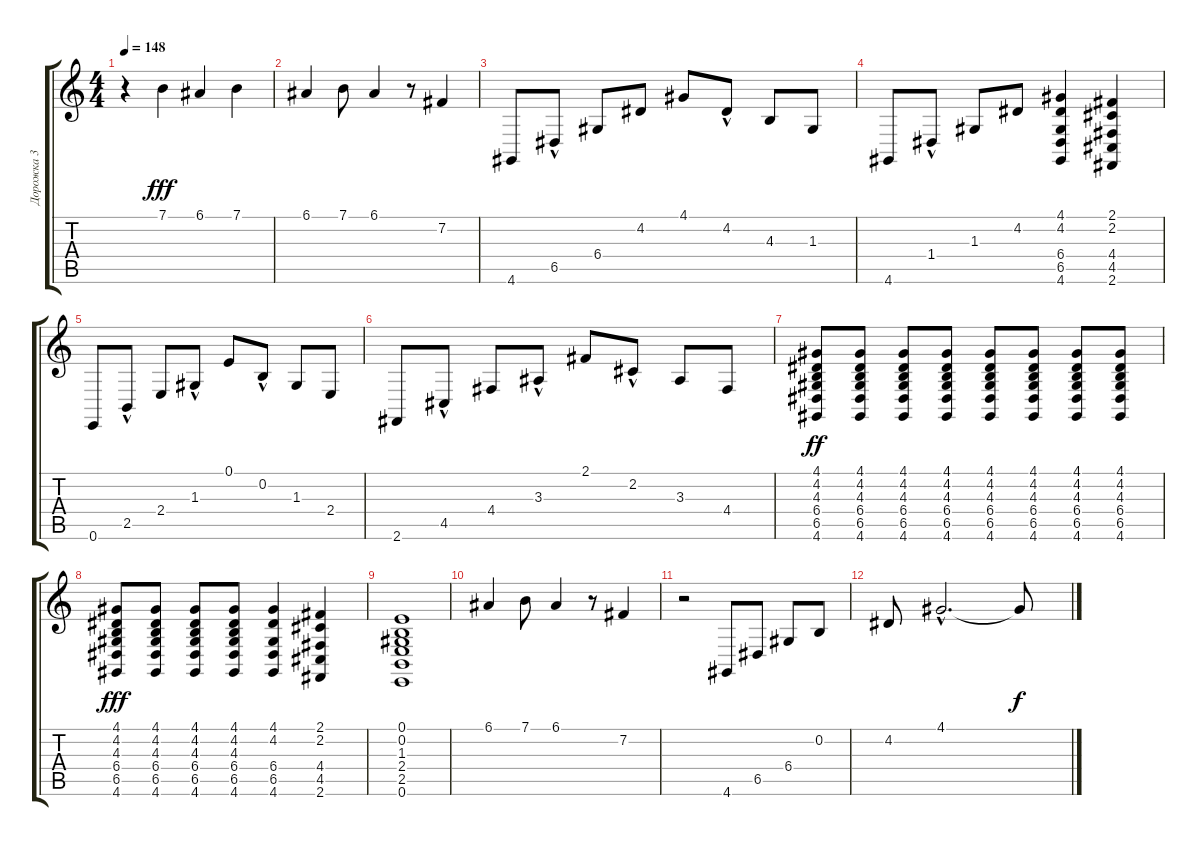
\track ("Дорожка 3" "Дорожка 3") {instrument brightacousticpiano}
\staff {score tabs}
\tuning (E4 B3 G3 D3 A2 E2) {hide}
\ts (4 4)
\tempo 148
\clef g2
\ks c
r.4{dy f} 7.1.4{dy fff} 6.1.4 7.1.4 |
6.1.4 7.1.8 6.1.4 r.8 7.2.4 |
4.6.8 6.5{hac}.8 6.4.8 4.2.8 4.1.8 4.2{hac}.8 4.3.8 1.3.8 |
4.6.8 1.4{hac}.8 1.3.8 4.2.8 (4.1 4.2 6.4 6.5 4.6).4 (2.1 2.2 4.4 4.5 2.6).4 |
0.6.8 2.5{hac}.8 2.4.8 1.3{hac}.8 0.1.8 0.2{hac}.8 1.3.8 2.4.8 |
2.6.8 4.5{hac}.8 4.4.8 3.3{hac}.8 2.1.8 2.2{hac}.8 3.3.8 4.4.8 |
(4.1 4.2 4.3 6.4 6.5 4.6).8{dy ff} (4.1 4.2 4.3 6.4 6.5 4.6).8 (4.1 4.2 4.3 6.4 6.5 4.6).8 (4.1 4.2 4.3 6.4 6.5 4.6).8 (4.1 4.2 4.3 6.4 6.5 4.6).8 (4.1 4.2 4.3 6.4 6.5 4.6).8 (4.1 4.2 4.3 6.4 6.5 4.6).8 (4.1 4.2 4.3 6.4 6.5 4.6).8 |
(4.1 4.2 4.3 6.4 6.5 4.6).8{dy fff} (4.1 4.2 4.3 6.4 6.5 4.6).8 (4.1 4.2 4.3 6.4 6.5 4.6).8 (4.1 4.2 4.3 6.4 6.5 4.6).8 (4.1 4.2 6.4 6.5 4.6).4 (2.1 2.2 4.4 4.5 2.6).4 |
(0.1 0.2 1.3 2.4 2.5 0.6).1 |
6.1.4 7.1.8 6.1.4 r.8 7.2.4 |
r.2 4.6.8 6.5.8 6.4.8 0.2.8 |
4.2.8 4.1{hac}.2{d} 4.1{t}.8{dy f}
